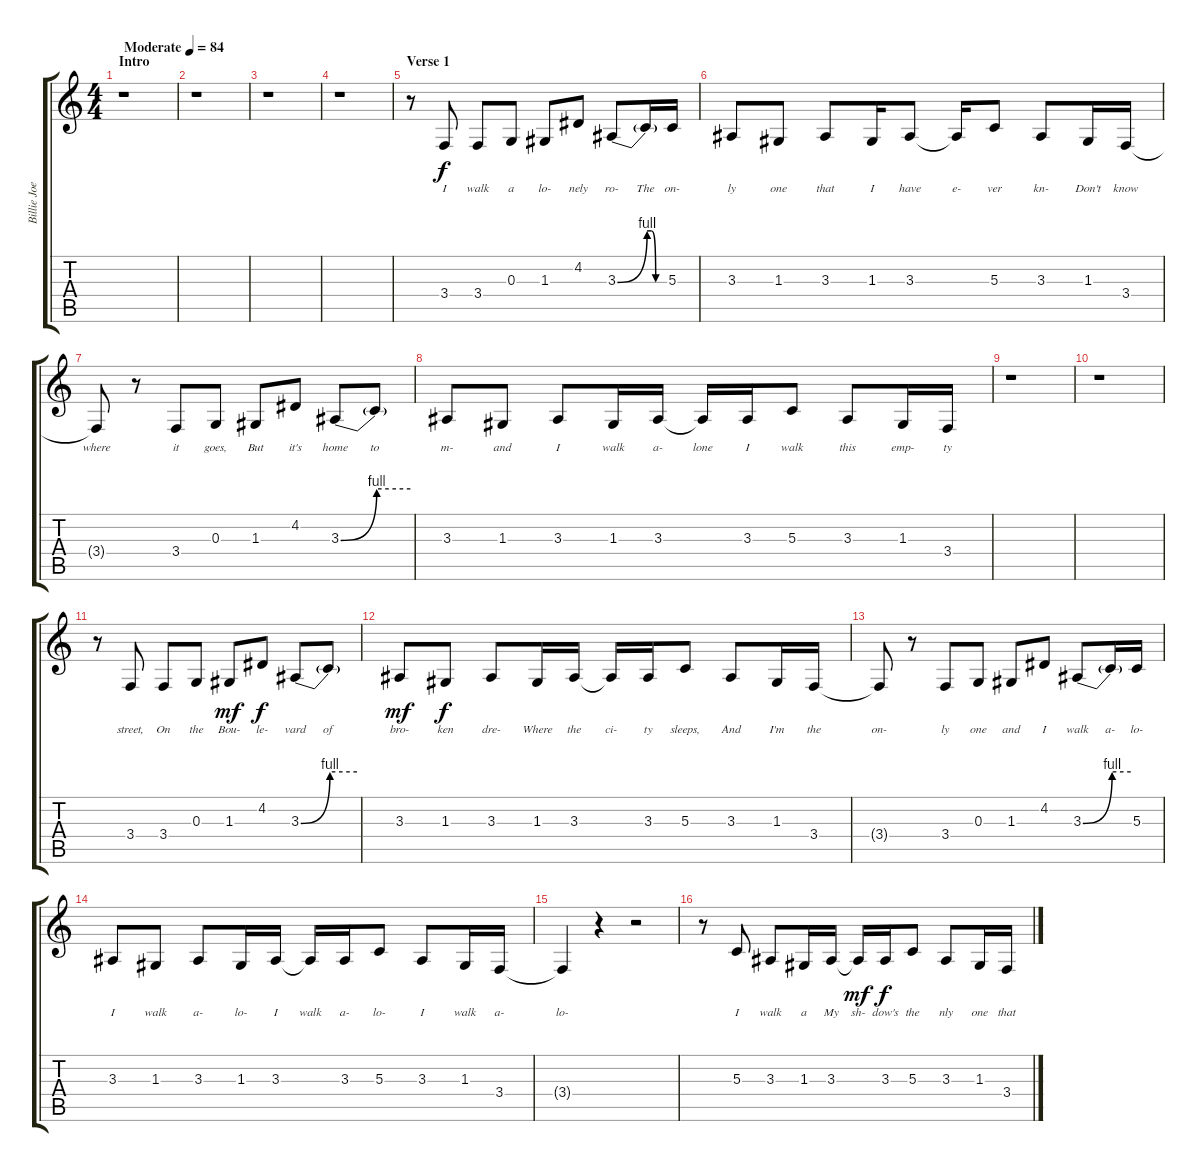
\track ("Billie Joe Armstrong - Vocals" "Billie Joe") {instrument clarinet}
\staff {score tabs}
\tuning (E4 B3 G3 D3 A2 E2) {hide}
\ts (4 4)
\section ("" "Intro")
\tempo (84 "Moderate")
\clef g2
\ks c
r.1{dy f instrument clarinet} |
r.1 |
r.1 |
r.1 |
\section ("" "Verse 1")
r.8 3.4.8{lyrics (0 "I") lyrics (1 "") lyrics (2 "") lyrics (3 "") lyrics (4 "")} 3.4.8{lyrics (0 "walk") lyrics (1 "") lyrics (2 "") lyrics (3 "") lyrics (4 "")} 0.3.8{lyrics (0 "a") lyrics (1 "") lyrics (2 "") lyrics (3 "") lyrics (4 "")} 1.3.8{lyrics (0 "lo-") lyrics (1 "") lyrics (2 "") lyrics (3 "") lyrics (4 "")} 4.2.8{lyrics (0 "nely") lyrics (1 "") lyrics (2 "") lyrics (3 "") lyrics (4 "")} 3.3{be (bend 0 0 60 4)}.8{lyrics (0 "ro-") lyrics (1 "") lyrics (2 "") lyrics (3 "") lyrics (4 "")} 3.3{be (custom 0 4 15 4 30 0 60 0) t}.16{lyrics (0 "The") lyrics (1 "") lyrics (2 "") lyrics (3 "") lyrics (4 "")} 5.3.16{lyrics (0 "on-") lyrics (1 "") lyrics (2 "") lyrics (3 "") lyrics (4 "")} |
3.3.8{lyrics (0 "ly") lyrics (1 "") lyrics (2 "") lyrics (3 "") lyrics (4 "")} 1.3.8{lyrics (0 "one") lyrics (1 "") lyrics (2 "") lyrics (3 "") lyrics (4 "")} 3.3.8{lyrics (0 "that") lyrics (1 "") lyrics (2 "") lyrics (3 "") lyrics (4 "")} 1.3.16{lyrics (0 "I") lyrics (1 "") lyrics (2 "") lyrics (3 "") lyrics (4 "")} 3.3.8{lyrics (0 "have") lyrics (1 "") lyrics (2 "") lyrics (3 "") lyrics (4 "")} 3.3{t}.16{lyrics (0 "e-") lyrics (1 "") lyrics (2 "") lyrics (3 "") lyrics (4 "")} 5.3.8{lyrics (0 "ver") lyrics (1 "") lyrics (2 "") lyrics (3 "") lyrics (4 "")} 3.3.8{lyrics (0 "kn-") lyrics (1 "") lyrics (2 "") lyrics (3 "") lyrics (4 "")} 1.3.16{lyrics (0 "Don't") lyrics (1 "") lyrics (2 "") lyrics (3 "") lyrics (4 "")} 3.4.16{lyrics (0 "know") lyrics (1 "") lyrics (2 "") lyrics (3 "") lyrics (4 "")} |
3.4{t}.8{lyrics (0 "where") lyrics (1 "") lyrics (2 "") lyrics (3 "") lyrics (4 "")} r.8 3.4.8{lyrics (0 "it") lyrics (1 "") lyrics (2 "") lyrics (3 "") lyrics (4 "")} 0.3.8{lyrics (0 "goes,") lyrics (1 "") lyrics (2 "") lyrics (3 "") lyrics (4 "")} 1.3.8{lyrics (0 "But") lyrics (1 "") lyrics (2 "") lyrics (3 "") lyrics (4 "")} 4.2.8{lyrics (0 "it's") lyrics (1 "") lyrics (2 "") lyrics (3 "") lyrics (4 "")} 3.3{be (bend 0 0 60 4)}.8{lyrics (0 "home") lyrics (1 "") lyrics (2 "") lyrics (3 "") lyrics (4 "")} 3.3{be (hold 0 4 60 4) t}.8{lyrics (0 "to") lyrics (1 "") lyrics (2 "") lyrics (3 "") lyrics (4 "")} |
3.3.8{lyrics (0 "m-") lyrics (1 "") lyrics (2 "") lyrics (3 "") lyrics (4 "")} 1.3.8{lyrics (0 "and") lyrics (1 "") lyrics (2 "") lyrics (3 "") lyrics (4 "")} 3.3.8{lyrics (0 "I") lyrics (1 "") lyrics (2 "") lyrics (3 "") lyrics (4 "")} 1.3.16{lyrics (0 "walk") lyrics (1 "") lyrics (2 "") lyrics (3 "") lyrics (4 "")} 3.3.16{lyrics (0 "a-") lyrics (1 "") lyrics (2 "") lyrics (3 "") lyrics (4 "")} 3.3{t}.16{lyrics (0 "lone") lyrics (1 "") lyrics (2 "") lyrics (3 "") lyrics (4 "")} 3.3.16{lyrics (0 "I") lyrics (1 "") lyrics (2 "") lyrics (3 "") lyrics (4 "")} 5.3.8{lyrics (0 "walk") lyrics (1 "") lyrics (2 "") lyrics (3 "") lyrics (4 "")} 3.3.8{lyrics (0 "this") lyrics (1 "") lyrics (2 "") lyrics (3 "") lyrics (4 "")} 1.3.16{lyrics (0 "emp-") lyrics (1 "") lyrics (2 "") lyrics (3 "") lyrics (4 "")} 3.4.16{lyrics (0 "ty") lyrics (1 "") lyrics (2 "") lyrics (3 "") lyrics (4 "")} |
r.1 |
r.1 |
r.8 3.4.8{lyrics (0 "street,") lyrics (1 "") lyrics (2 "") lyrics (3 "") lyrics (4 "")} 3.4.8{lyrics (0 "On") lyrics (1 "") lyrics (2 "") lyrics (3 "") lyrics (4 "")} 0.3.8{lyrics (0 "the") lyrics (1 "") lyrics (2 "") lyrics (3 "") lyrics (4 "")} 1.3.8{lyrics (0 "Bou-") lyrics (1 "") lyrics (2 "") lyrics (3 "") lyrics (4 "") dy mf} 4.2.8{lyrics (0 "le-") lyrics (1 "") lyrics (2 "") lyrics (3 "") lyrics (4 "") dy f} 3.3{be (bend 0 0 60 4)}.8{lyrics (0 "vard") lyrics (1 "") lyrics (2 "") lyrics (3 "") lyrics (4 "")} 3.3{be (hold 0 4 60 4) t}.8{lyrics (0 "of") lyrics (1 "") lyrics (2 "") lyrics (3 "") lyrics (4 "")} |
3.3.8{lyrics (0 "bro-") lyrics (1 "") lyrics (2 "") lyrics (3 "") lyrics (4 "") dy mf} 1.3.8{lyrics (0 "ken") lyrics (1 "") lyrics (2 "") lyrics (3 "") lyrics (4 "") dy f} 3.3.8{lyrics (0 "dre-") lyrics (1 "") lyrics (2 "") lyrics (3 "") lyrics (4 "")} 1.3.16{lyrics (0 "Where") lyrics (1 "") lyrics (2 "") lyrics (3 "") lyrics (4 "")} 3.3.16{lyrics (0 "the") lyrics (1 "") lyrics (2 "") lyrics (3 "") lyrics (4 "")} 3.3{t}.16{lyrics (0 "ci-") lyrics (1 "") lyrics (2 "") lyrics (3 "") lyrics (4 "")} 3.3.16{lyrics (0 "ty") lyrics (1 "") lyrics (2 "") lyrics (3 "") lyrics (4 "")} 5.3.8{lyrics (0 "sleeps,") lyrics (1 "") lyrics (2 "") lyrics (3 "") lyrics (4 "")} 3.3.8{lyrics (0 "And") lyrics (1 "") lyrics (2 "") lyrics (3 "") lyrics (4 "")} 1.3.16{lyrics (0 "I'm") lyrics (1 "") lyrics (2 "") lyrics (3 "") lyrics (4 "")} 3.4.16{lyrics (0 "the") lyrics (1 "") lyrics (2 "") lyrics (3 "") lyrics (4 "")} |
3.4{t}.8{lyrics (0 "on-") lyrics (1 "") lyrics (2 "") lyrics (3 "") lyrics (4 "")} r.8 3.4.8{lyrics (0 "ly") lyrics (1 "") lyrics (2 "") lyrics (3 "") lyrics (4 "")} 0.3.8{lyrics (0 "one") lyrics (1 "") lyrics (2 "") lyrics (3 "") lyrics (4 "")} 1.3.8{lyrics (0 "and") lyrics (1 "") lyrics (2 "") lyrics (3 "") lyrics (4 "")} 4.2.8{lyrics (0 "I") lyrics (1 "") lyrics (2 "") lyrics (3 "") lyrics (4 "")} 3.3{be (bend 0 0 60 4)}.8{lyrics (0 "walk") lyrics (1 "") lyrics (2 "") lyrics (3 "") lyrics (4 "")} 3.3{be (hold 0 4 60 4) t}.16{lyrics (0 "a-") lyrics (1 "") lyrics (2 "") lyrics (3 "") lyrics (4 "")} 5.3.16{lyrics (0 "lo-") lyrics (1 "") lyrics (2 "") lyrics (3 "") lyrics (4 "")} |
3.3.8{lyrics (0 "I") lyrics (1 "") lyrics (2 "") lyrics (3 "") lyrics (4 "")} 1.3.8{lyrics (0 "walk") lyrics (1 "") lyrics (2 "") lyrics (3 "") lyrics (4 "")} 3.3.8{lyrics (0 "a-") lyrics (1 "") lyrics (2 "") lyrics (3 "") lyrics (4 "")} 1.3.16{lyrics (0 "lo-") lyrics (1 "") lyrics (2 "") lyrics (3 "") lyrics (4 "")} 3.3.16{lyrics (0 "I") lyrics (1 "") lyrics (2 "") lyrics (3 "") lyrics (4 "")} 3.3{t}.16{lyrics (0 "walk") lyrics (1 "") lyrics (2 "") lyrics (3 "") lyrics (4 "")} 3.3.16{lyrics (0 "a-") lyrics (1 "") lyrics (2 "") lyrics (3 "") lyrics (4 "")} 5.3.8{lyrics (0 "lo-") lyrics (1 "") lyrics (2 "") lyrics (3 "") lyrics (4 "")} 3.3.8{lyrics (0 "I") lyrics (1 "") lyrics (2 "") lyrics (3 "") lyrics (4 "")} 1.3.16{lyrics (0 "walk") lyrics (1 "") lyrics (2 "") lyrics (3 "") lyrics (4 "")} 3.4.16{lyrics (0 "a-") lyrics (1 "") lyrics (2 "") lyrics (3 "") lyrics (4 "")} |
3.4{t}.4{lyrics (0 "lo-") lyrics (1 "") lyrics (2 "") lyrics (3 "") lyrics (4 "")} r.4 r.2 |
r.8 5.3.8{lyrics (0 "I") lyrics (1 "") lyrics (2 "") lyrics (3 "") lyrics (4 "")} 3.3.8{lyrics (0 "walk") lyrics (1 "") lyrics (2 "") lyrics (3 "") lyrics (4 "")} 1.3.16{lyrics (0 "a") lyrics (1 "") lyrics (2 "") lyrics (3 "") lyrics (4 "")} 3.3.16{lyrics (0 "My") lyrics (1 "") lyrics (2 "") lyrics (3 "") lyrics (4 "")} 3.3{t}.16{lyrics (0 "sh-") lyrics (1 "") lyrics (2 "") lyrics (3 "") lyrics (4 "") dy mf} 3.3.16{lyrics (0 "dow's") lyrics (1 "") lyrics (2 "") lyrics (3 "") lyrics (4 "") dy f} 5.3.8{lyrics (0 "the") lyrics (1 "") lyrics (2 "") lyrics (3 "") lyrics (4 "")} 3.3.8{lyrics (0 "nly") lyrics (1 "") lyrics (2 "") lyrics (3 "") lyrics (4 "")} 1.3.16{lyrics (0 "one") lyrics (1 "") lyrics (2 "") lyrics (3 "") lyrics (4 "")} 3.4.16{lyrics (0 "that") lyrics (1 "") lyrics (2 "") lyrics (3 "") lyrics (4 "")}
